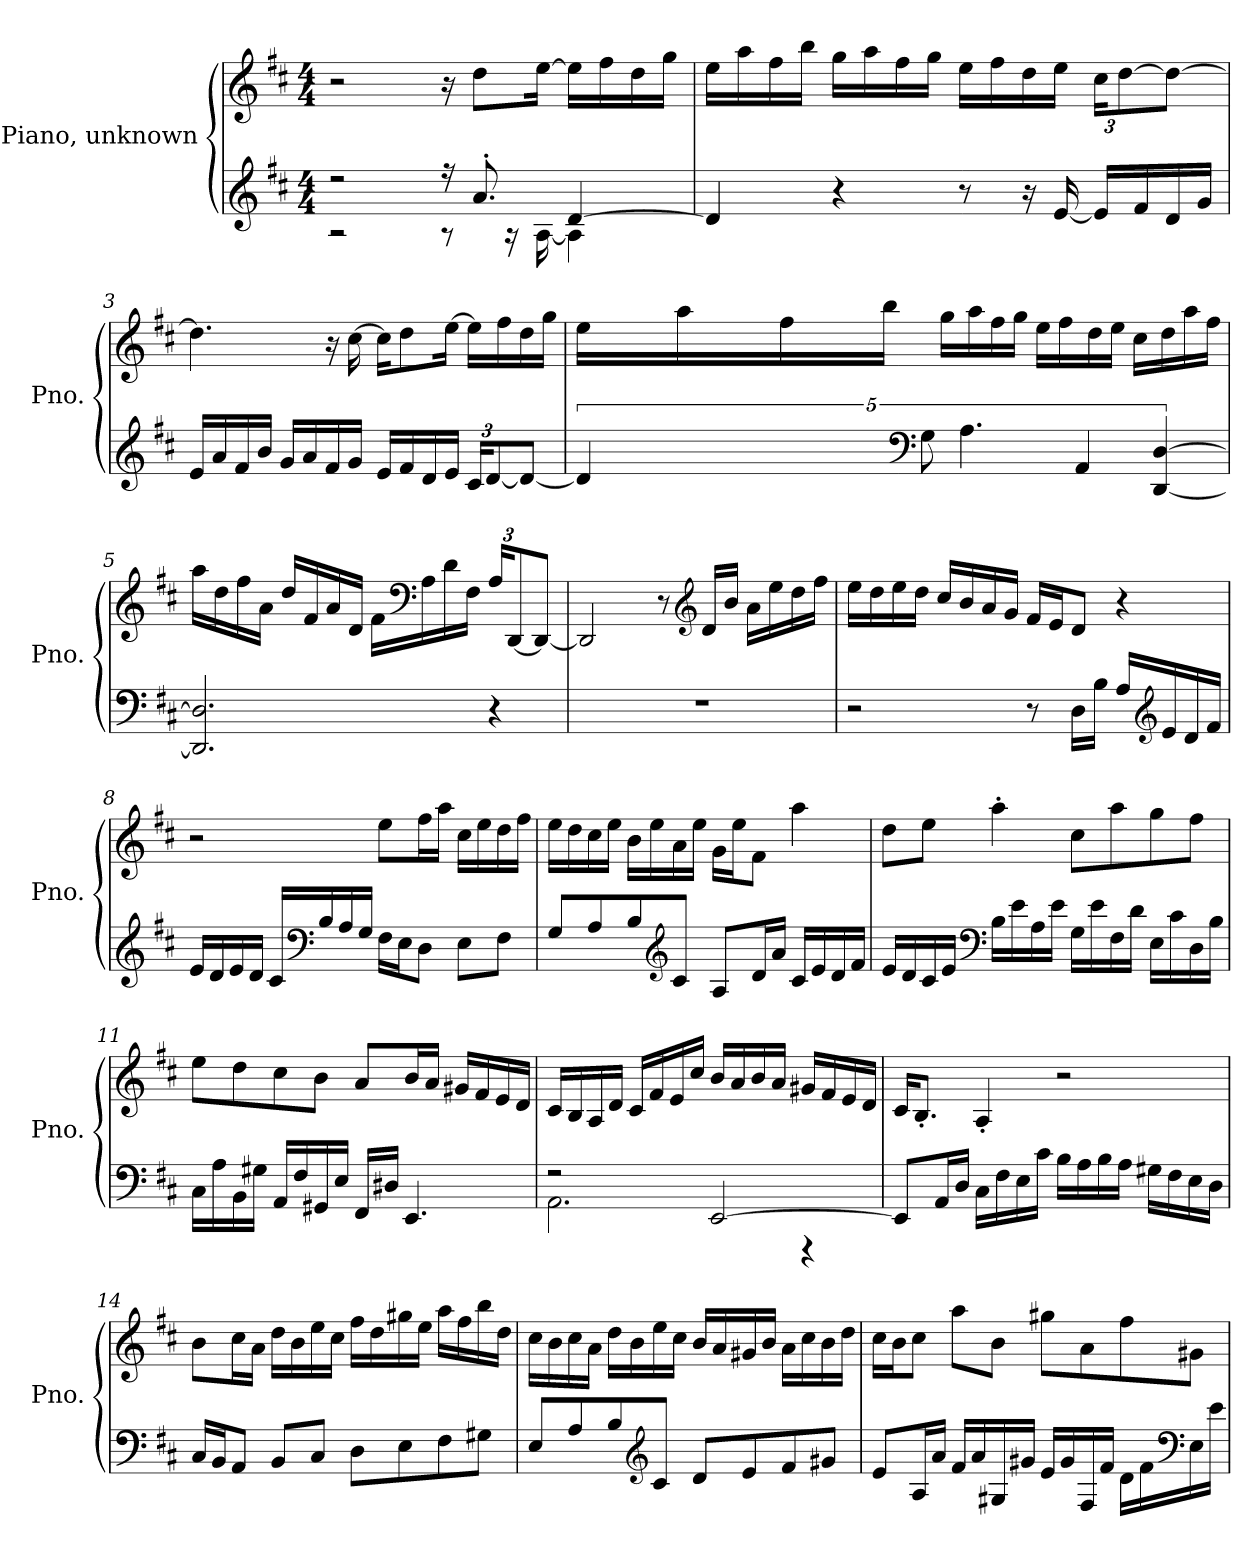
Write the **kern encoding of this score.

**kern	**kern
*part1	*part1
*staff2	*staff1
*I"Piano, unknown	*
*I'Pno.	*
*clefG2	*clefG2
*k[f#c#]	*k[f#c#]
*M4/4	*M4/4
*MM110	*MM110
=1	=1
*^	*
2r	2r	2r
16r	8r	16r
8.a'/	.	8dd\L
.	16r	.
.	[16A\	[16ee\Jk
[4d/	4A\]	16ee\LL]
.	.	16ff#\
.	.	16dd\
.	.	16gg\JJ
*v	*v	*
=2	=2
4d/]	16ee\LL
.	16aa\
.	16ff#\
.	16bb\JJ
4r	16gg\LL
.	16aa\
.	16ff#\
.	16gg\JJ
8r	16ee\LL
.	16ff#\
16r	16dd\
[16e/	16ee\JJ
*	*Xbrackettup
16e/LL]	24cc#\KL
.	[12dd\
16f#/	.
16d/	8dd\J_
16g/JJ	.
=3	=3
16e/LL	4.dd\]
16a/	.
16f#/	.
16b/JJ	.
16g/LL	.
16a/	.
16f#/	16r
16g/JJ	[16cc#\
16e/LL	16cc#\KL]
16f#/	8dd\
16d/	.
16e/JJ	[16ee\Jk
*Xbrackettup	*
24c#/KL	16ee\LL]
[12d/	.
.	16ff#\
8d/J_	16dd\
.	16gg\JJ
!!LO:LB:g=z
=4	=4
*brackettup	*
5d/]	16ee\LL
.	16aa\
.	16ff#\
.	16bb\JJ
*clefF4	*
10G\	.
.	16gg\LL
5.A\	.
.	16aa\
.	16ff#\
.	16gg\JJ
.	16ee\LL
.	16ff#\
5AA/	.
.	16dd\
.	16ee\JJ
.	16cc#\LL
[5DD/ [5D/	.
.	16dd\
.	16aa\
.	16ff#\JJ
=5	=5
2.DD/] 2.D/]	16aa\LL
.	16dd\
.	16ff#\
.	16a\JJ
.	16dd/LL
.	16f#/
.	16a/
.	16d/JJ
.	16f#\LL
*	*clefF4
.	16A\
.	16d\
.	16F#\JJ
4r	24A/KL
.	[12DD/
.	8DD/J_
=6	=6
1r	2DD/]
.	8r
*	*clefG2
.	16d/LL
.	16b/JJ
.	16a\LL
.	16ee\
.	16dd\
.	16ff#\JJ
!!LO:LB:g=z
=7	=7
2r	16ee\LL
.	16dd\
.	16ee\
.	16dd\JJ
.	16cc#/LL
.	16b/
.	16a/
.	16g/JJ
8r	16f#/LL
.	16e/J
16D\LL	8d/J
16B\JJ	.
16A/LL	4r
*clefG2	*
16e/	.
16d/	.
16f#/JJ	.
=8	=8
16e/LL	2r
16d/	.
16e/	.
16d/JJ	.
16c#/LL	.
*clefF4	*
16B/	.
16A/	.
16G/JJ	.
16F#\LL	8ee\L
16E\J	.
8D\J	16ff#\L
.	16aa\JJ
8E\L	16cc#\LL
.	16ee\
8F#\J	16dd\
.	16ff#\JJ
!!LO:LB:g=z
=9	=9
8G/L	16ee\LL
.	16dd\
8A/	16cc#\
.	16ee\JJ
8B/	16b\LL
.	16ee\
*clefG2	*
8c#/J	16a\
.	16ee\JJ
8A/L	16g\LL
.	16ee\J
16d/L	8f#\J
16a/JJ	.
16c#/LL	4aa\
16e/	.
16d/	.
16f#/JJ	.
=10	=10
16e/LL	8dd\L
16d/	.
16c#/	8ee\J
16e/JJ	.
*clefF4	*
16B\LL	4aa'\
16e\	.
16A\	.
16e\JJ	.
16G\LL	8cc#\L
16e\	.
16F#\	8aa\
16d\JJ	.
16E\LL	8gg\
16c#\	.
16D\	8ff#\J
16B\JJ	.
!!LO:LB:g=z
=11	=11
16C#\LL	8ee\L
16A\	.
16BB\	8dd\
16G#X\JJ	.
16AA/LL	8cc#\
16F#/	.
16GG#X/	8b\J
16E/JJ	.
16FF#/LL	8a/L
16D#X/JJ	.
4.EE/	16b/L
.	16a/JJ
.	16g#X/LL
.	16f#/
.	16e/
.	16d/JJ
=12	=12
*^	*
2r	2.AA\	16c#/LL
.	.	16B/
.	.	16A/
.	.	16d/JJ
.	.	16c#/LL
.	.	16f#/
.	.	16e/
.	.	16cc#/JJ
[2EE/	.	16b/LL
.	.	16a/
.	.	16b/
.	.	16a/JJ
.	4r	16g#X/LL
.	.	16f#/
.	.	16e/
.	.	16d/JJ
*v	*v	*
!!LO:LB:g=z
=13	=13
8EE/L]	16c#/KL
.	8.B'/J
16AA/L	.
16D/JJ	.
16C#\LL	4A'/
16F#\	.
16E\	.
16c#\JJ	.
16B\LL	2r
16A\	.
16B\	.
16A\JJ	.
16G#X\LL	.
16F#\	.
16E\	.
16D\JJ	.
=14	=14
16C#/LL	8b\L
16BB/J	.
8AA/J	16cc#\L
.	16a\JJ
8BB/L	16dd\LL
.	16b\
8C#/J	16ee\
.	16cc#\JJ
8D\L	16ff#\LL
.	16dd\
8E\	16gg#X\
.	16ee\JJ
8F#\	16aa\LL
.	16ff#\
8G#X\J	16bb\
.	16dd\JJ
!!LO:PB:g=z
=15	=15
8E/L	16cc#\LL
.	16b\
8A/	16cc#\
.	16a\JJ
8B/	16dd\LL
.	16b\
*clefG2	*
8c#/J	16ee\
.	16cc#\JJ
8d/L	16b/LL
.	16a/
8e/	16g#X/
.	16b/JJ
8f#/	16a\LL
.	16cc#\
8g#X/J	16b\
.	16dd\JJ
=16	=16
8e/L	16cc#\LL
.	16b\J
16A/L	8cc#\J
16a/JJ	.
16f#/LL	8aa\L
16a/	.
16G#X/	8b\J
16g#X/JJ	.
16e/LL	8gg#X\L
16g#/	.
16F#/	8a\
16f#/JJ	.
16d\LL	8ff#\
16f#\	.
*clefF4	*
16E\	8g#X\J
16e\JJ	.
=	=
*-	*-
